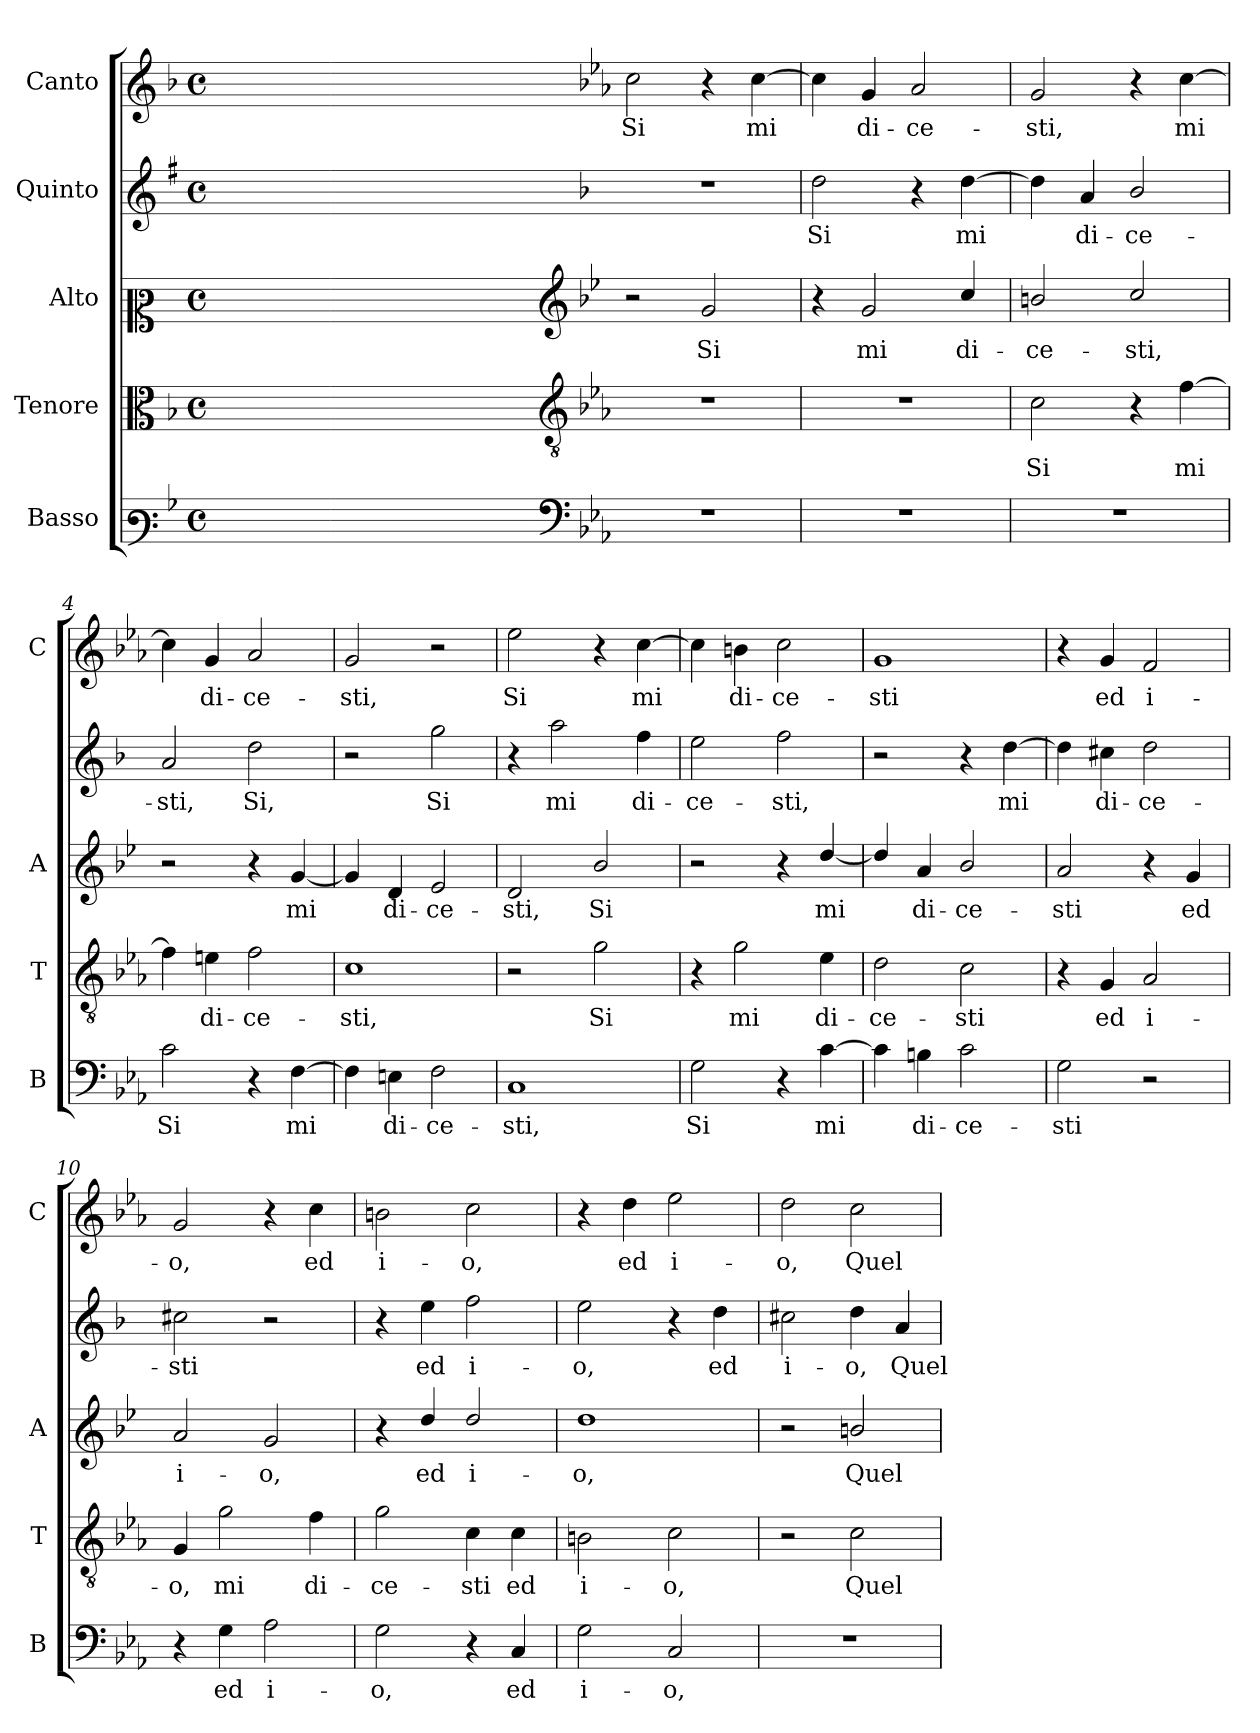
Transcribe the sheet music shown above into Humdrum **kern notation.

**kern	**text	**kern	**text	**kern	**text	**kern	**text	**kern	**text
*part5	*part5	*part4	*part4	*part3	*part3	*part2	*part2	*part1	*part1
*staff5	*staff5	*staff4	*staff4	*staff3	*staff3	*staff2	*staff2	*staff1	*staff1
*I"Basso	*	*I"Tenore	*	*I"Alto	*	*I"Quinto	*	*I"Canto	*
*I'B	*	*I'T	*	*I'A	*	*	*	*I'C	*
*clefF3	*	*clefC3	*	*clefC2	*	*clefG2	*	*clefG2	*
*	*	*	*	*ITrd4c7	*	*ITrd1c2	*	*	*
*k[b-]	*	*k[b-]	*	*k[b-]	*	*k[b-]	*	*k[b-]	*
*F:	*	*F:	*	*F:	*	*F:	*	*F:	*
*M4/4	*	*M4/4	*	*M4/4	*	*M4/4	*	*M4/4	*
*met(c)	*	*met(c)	*	*met(c)	*	*met(c)	*	*met(c)	*
=	=	=	=	=	=	=	=	=	=
1ryy	.	1ryy	.	1ryy	.	1ryy	.	1ryy	.
=1X-	=1X-	=1X-	=1X-	=1X-	=1X-	=1X-	=1X-	=1X-	=1X-
4ryy	.	4ryy	.	4ryy	.	4ryy	.	4ryy	.
4ryy	.	4ryy	.	4ryy	.	4ryy	.	4ryy	.
4ryy	.	4ryy	.	4ryy	.	4ryy	.	4ryy	.
4ryy	.	4ryy	.	4ryy	.	4ryy	.	4ryy	.
=1-	=1-	=1-	=1-	=1-	=1-	=1-	=1-	=1-	=1-
*clefF4	*	*clefGv2	*	*clefG2	*	*	*	*	*
*k[b-e-a-]	*	*k[b-e-a-]	*	*k[b-e-a-]	*	*k[b-e-a-]	*	*k[b-e-a-]	*
*E-:	*	*E-:	*	*E-:	*	*E-:	*	*E-:	*
!	!	!	!	!	!	!	!	!	!LO:LY:b
1r	.	1r	.	2r	.	1r	.	2cc\	Si
!	!	!	!	!	!LO:LY:b	!	!	!	!
.	.	.	.	2c/	Si	.	.	4r	.
!	!	!	!	!	!	!	!	!	!LO:LY:b
.	.	.	.	.	.	.	.	[4cc\	mi
=2	=2	=2	=2	=2	=2	=2	=2	=2	=2
!	!	!	!	!	!	!	!LO:LY:b	!	!
1r	.	1r	.	4r	.	2cc\	Si	4cc\]	.
!	!	!	!	!	!LO:LY:b	!	!	!	!LO:LY:b
.	.	.	.	2c/	mi	.	.	4g/	di-
!	!	!	!	!	!	!	!	!	!LO:LY:b
.	.	.	.	.	.	4r	.	2a-/	-ce-
!	!	!	!	!	!LO:LY:b	!	!LO:LY:b	!	!
.	.	.	.	4f/	di-	[4cc\	mi	.	.
=3	=3	=3	=3	=3	=3	=3	=3	=3	=3
!	!	!	!LO:LY:b	!	!LO:LY:b	!	!	!	!LO:LY:b
1r	.	2c\	Si	2en/	-ce-	4cc\]	.	2g/	-sti,
!	!	!	!	!	!	!	!LO:LY:b	!	!
.	.	.	.	.	.	4g/	di-	.	.
!	!	!	!	!	!LO:LY:b	!	!LO:LY:b	!	!
.	.	4r	.	2f/	-sti,	2a-/	-ce-	4r	.
!	!	!	!LO:LY:b	!	!	!	!	!	!LO:LY:b
.	.	[4f\	mi	.	.	.	.	[4cc\	mi
=4	=4	=4	=4	=4	=4	=4	=4	=4	=4
!	!LO:LY:b	!	!	!	!	!	!LO:LY:b	!	!
2c\	Si	4f\]	.	2r	.	2g/	-sti,	4cc\]	.
!	!	!	!LO:LY:b	!	!	!	!	!	!LO:LY:b
.	.	4en\	di-	.	.	.	.	4g/	di-
!	!	!	!LO:LY:b	!	!	!	!LO:LY:b	!	!LO:LY:b
4r	.	2f\	-ce-	4r	.	2cc\	Si,	2a-/	-ce-
!	!LO:LY:b	!	!	!	!LO:LY:b	!	!	!	!
[4F\	mi	.	.	[4c/	mi	.	.	.	.
=5	=5	=5	=5	=5	=5	=5	=5	=5	=5
!	!	!	!LO:LY:b	!	!	!	!	!	!LO:LY:b
4F\]	.	1c	-sti,	4c/]	.	2r	.	2g/	-sti,
!	!LO:LY:b	!	!	!	!LO:LY:b	!	!	!	!
4En\	di-	.	.	4G/	di-	.	.	.	.
!	!LO:LY:b	!	!	!	!LO:LY:b	!	!LO:LY:b	!	!
2F\	-ce-	.	.	2A-/	-ce-	2ff\	Si	2r	.
=6	=6	=6	=6	=6	=6	=6	=6	=6	=6
!	!LO:LY:b	!	!	!	!LO:LY:b	!	!	!	!LO:LY:b
1C	-sti,	2r	.	2G/	-sti,	4r	.	2ee-\	Si
!	!	!	!	!	!	!	!LO:LY:b	!	!
.	.	.	.	.	.	2gg\	mi	.	.
!	!	!	!LO:LY:b	!	!LO:LY:b	!	!	!	!
.	.	2g\	Si	2e-/	Si	.	.	4r	.
!	!	!	!	!	!	!	!LO:LY:b	!	!LO:LY:b
.	.	.	.	.	.	4ee-\	di-	[4cc\	mi
!!LO:LB:g=z
=7	=7	=7	=7	=7	=7	=7	=7	=7	=7
!	!LO:LY:b	!	!	!	!	!	!LO:LY:b	!	!
2G\	Si	4r	.	2r	.	2dd\	-ce-	4cc\]	.
!	!	!	!LO:LY:b	!	!	!	!	!	!LO:LY:b
.	.	2g\	mi	.	.	.	.	4bn\	di-
!	!	!	!	!	!	!	!LO:LY:b	!	!LO:LY:b
4r	.	.	.	4r	.	2ee-\	-sti,	2cc\	-ce-
!	!LO:LY:b	!	!LO:LY:b	!	!LO:LY:b	!	!	!	!
[4c\	mi	4e-\	di-	[4g/	mi	.	.	.	.
=8	=8	=8	=8	=8	=8	=8	=8	=8	=8
!	!	!	!LO:LY:b	!	!	!	!	!	!LO:LY:b
4c\]	.	2d\	-ce-	4g/]	.	2r	.	1g	-sti
!	!LO:LY:b	!	!	!	!LO:LY:b	!	!	!	!
4Bn\	di-	.	.	4d/	di-	.	.	.	.
!	!LO:LY:b	!	!LO:LY:b	!	!LO:LY:b	!	!	!	!
2c\	-ce-	2c\	-sti	2e-/	-ce-	4r	.	.	.
!	!	!	!	!	!	!	!LO:LY:b	!	!
.	.	.	.	.	.	[4cc\	mi	.	.
=9	=9	=9	=9	=9	=9	=9	=9	=9	=9
!	!LO:LY:b	!	!	!	!LO:LY:b	!	!	!	!
2G\	-sti	4r	.	2d/	-sti	4cc\]	.	4r	.
!	!	!	!LO:LY:b	!	!	!	!LO:LY:b	!	!LO:LY:b
.	.	4G/	ed	.	.	4bn\	di-	4g/	ed
!	!	!	!LO:LY:b	!	!	!	!LO:LY:b	!	!LO:LY:b
2r	.	2A-/	i-	4r	.	2cc\	-ce-	2f/	i-
!	!	!	!	!	!LO:LY:b	!	!	!	!
.	.	.	.	4c/	ed	.	.	.	.
=10	=10	=10	=10	=10	=10	=10	=10	=10	=10
!	!	!	!LO:LY:b	!	!LO:LY:b	!	!LO:LY:b	!	!LO:LY:b
4r	.	4G/	-o,	2d/	i-	2bn\	-sti	2g/	-o,
!	!LO:LY:b	!	!LO:LY:b	!	!	!	!	!	!
4G\	ed	2g\	mi	.	.	.	.	.	.
!	!LO:LY:b	!	!	!	!LO:LY:b	!	!	!	!
2A-\	i-	.	.	2c/	-o,	2r	.	4r	.
!	!	!	!LO:LY:b	!	!	!	!	!	!LO:LY:b
.	.	4f\	di-	.	.	.	.	4cc\	ed
=11	=11	=11	=11	=11	=11	=11	=11	=11	=11
!	!LO:LY:b	!	!LO:LY:b	!	!	!	!	!	!LO:LY:b
2G\	-o,	2g\	-ce-	4r	.	4r	.	2bn\	i-
!	!	!	!	!	!LO:LY:b	!	!LO:LY:b	!	!
.	.	.	.	4g/	ed	4dd\	ed	.	.
!	!	!	!LO:LY:b	!	!LO:LY:b	!	!LO:LY:b	!	!LO:LY:b
4r	.	4c\	-sti	2g/	i-	2ee-\	i-	2cc\	-o,
!	!LO:LY:b	!	!LO:LY:b	!	!	!	!	!	!
4C/	ed	4c\	ed	.	.	.	.	.	.
=12	=12	=12	=12	=12	=12	=12	=12	=12	=12
!	!LO:LY:b	!	!LO:LY:b	!	!LO:LY:b	!	!LO:LY:b	!	!
2G\	i-	2Bn\	i-	1g	-o,	2dd\	-o,	4r	.
!	!	!	!	!	!	!	!	!	!LO:LY:b
.	.	.	.	.	.	.	.	4dd\	ed
!	!LO:LY:b	!	!LO:LY:b	!	!	!	!	!	!LO:LY:b
2C/	-o,	2c\	-o,	.	.	4r	.	2ee-\	i-
!	!	!	!	!	!	!	!LO:LY:b	!	!
.	.	.	.	.	.	4cc\	ed	.	.
=13	=13	=13	=13	=13	=13	=13	=13	=13	=13
!	!	!	!	!	!	!	!LO:LY:b	!	!LO:LY:b
1r	.	2r	.	2r	.	2bn\	i-	2dd\	-o,
!	!	!	!LO:LY:b	!	!LO:LY:b	!	!LO:LY:b	!	!LO:LY:b
.	.	2c\	Quel	2en/	Quel	4cc\	-o,	2cc\	Quel
!	!	!	!	!	!	!	!LO:LY:b	!	!
.	.	.	.	.	.	4g/	Quel	.	.
=	=	=	=	=	=	=	=	=	=
*-	*-	*-	*-	*-	*-	*-	*-	*-	*-
